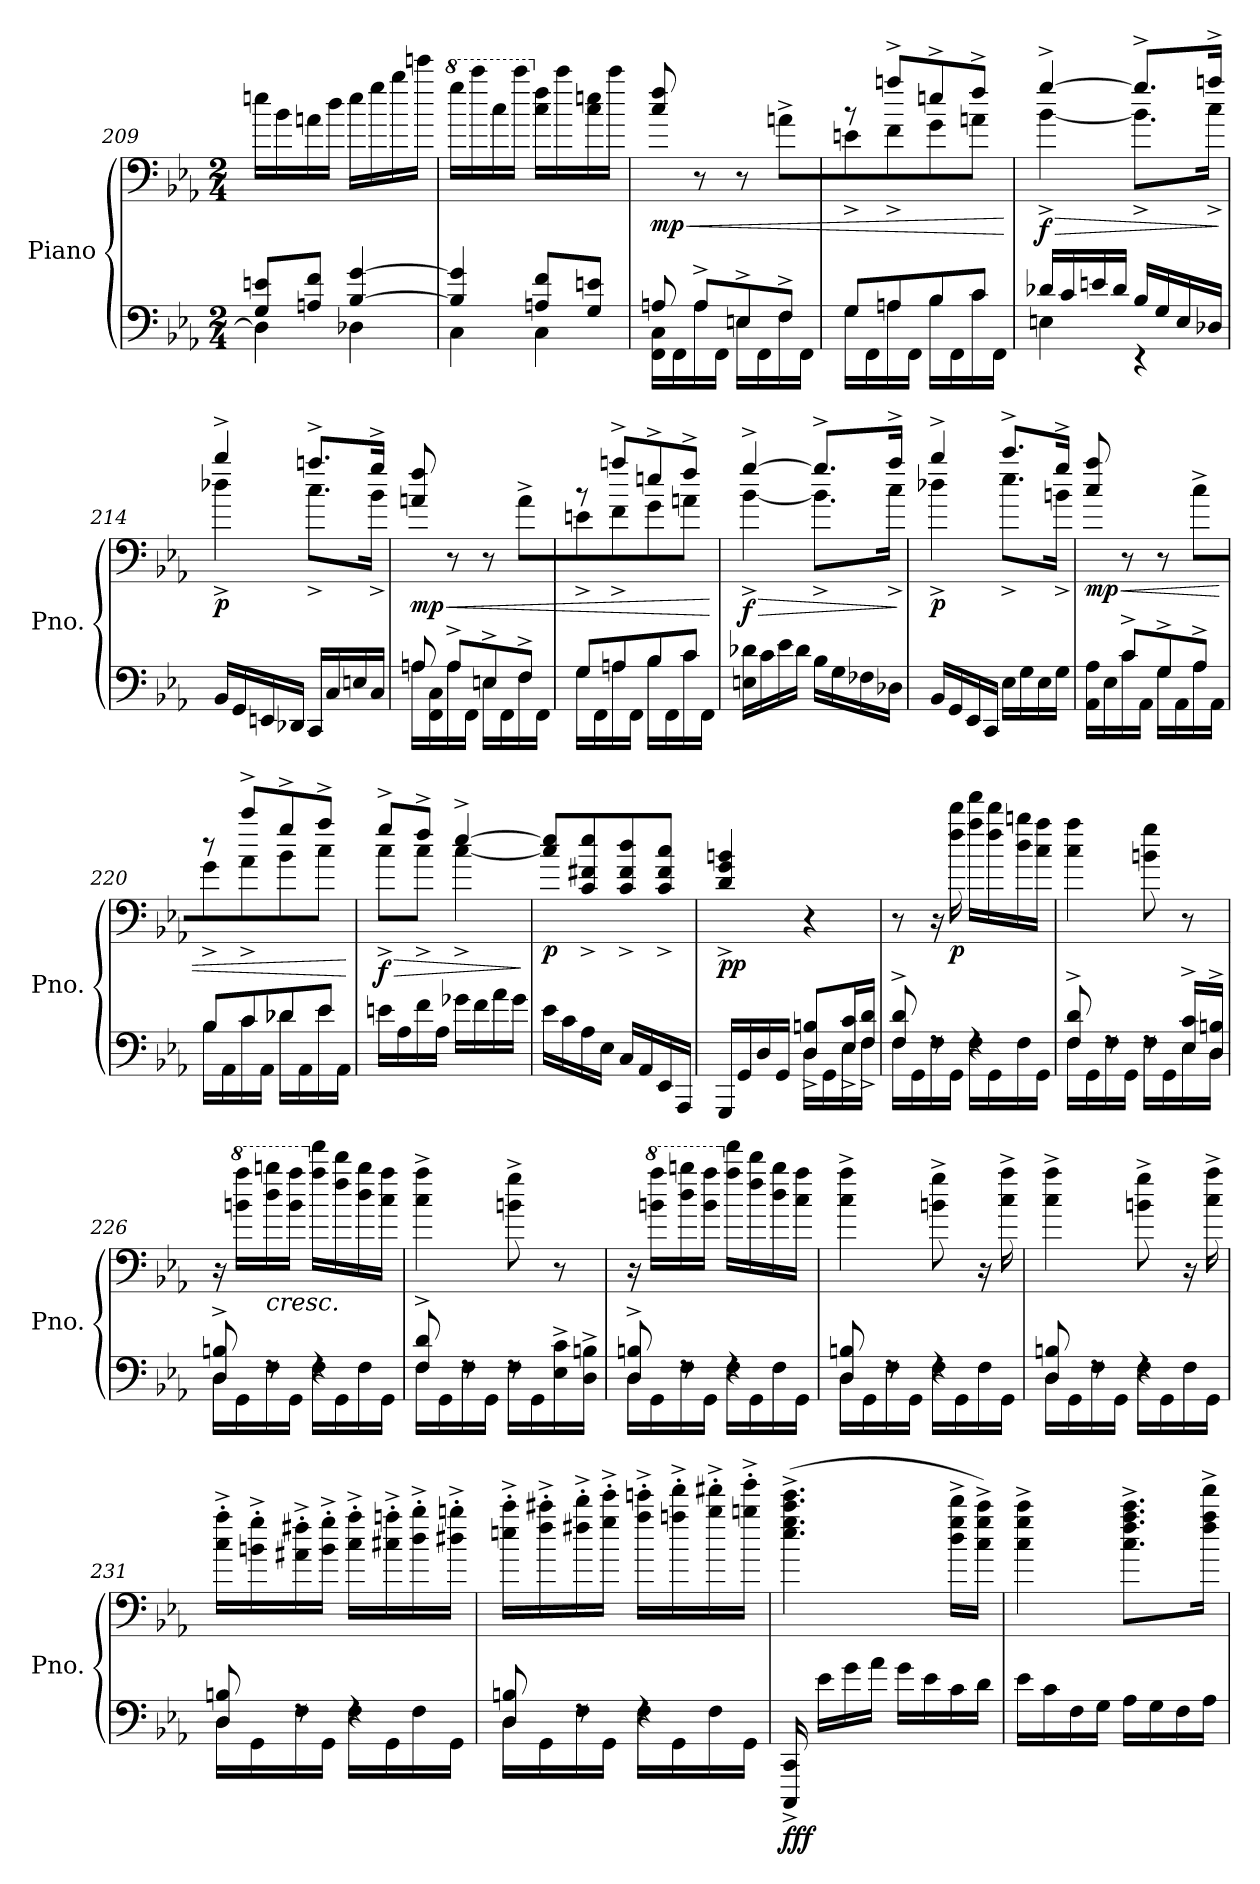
**kern	**kern	**dynam
*part1	*part1	*part1
*staff2	*staff1	*staff1/2
*I"Piano	*	*
*I'Pno.	*	*
*clefF4	*clefF4	*
*k[b-e-a-]	*k[b-e-a-]	*
*M2/4	*M2/4	*
=209	=209	=209
*^	*	*
8G/ 8en/L	4D\]	16een\LL	.
.	.	16b-\	.
8An/ 8f/J	.	16an\	.
.	.	16dd\JJ	.
[4B-/ [4g/	4D-X\	16ee\LL	.
.	.	16gg\	.
.	.	16bb-\	.
.	.	16eeen\JJ	.
=210	=210	=210	=210
*	*	*8va	*
4B-/] 4g/]	4C\	16ggg\LL	.
.	.	16cccc\	.
.	.	16ccc\	.
.	.	16cccc\JJ	.
*	*	*X8va	*
8An/ 8f/L	4C\	16cc\ 16ff\LL	.
.	.	16ccc\	.
8G/ 8en/J	.	16cc\ 16een\	.
.	.	16ccc\JJ	.
=211	=211	=211	=211
!	!	!	!LO:HP:b
*	*	*^	*
!	!	!	!	!LO:DY:n=1:b
8An/	16FF\ 16C\LL	8cc/ 8ff/	4.ryy	< mp
.	16FF\	.	.	.
8A^/L	16A\	8r	.	.
.	16FF\JJ	.	.	.
8En^/	16E\LL	8r	.	.
.	16FF\	.	.	.
8F^/J	16F\	8ryy	8an^\L	.
.	16FF\JJ	.	.	.
=212	=212	=212	=212	=212
8G/L	16G\LL	8r	8en^\	.
.	16FF\	.	.	.
8An/	16A\	8aan^/L	8f^\	.
.	16FF\JJ	.	.	.
8B-/	16B-\LL	8een^/	8g\	.
.	16FF\	.	.	.
8c/J	16c\	8ff^/J	8an\J	.
.	16FF\JJ	.	.	.
*v	*v	*	*	*
*	*v	*v	*
.	.	[
!!LO:LB:g=z
=213	=213	=213
*^	*	*
!	!	!	!LO:HP:b
*	*	*^	*
!	!	!	!	!LO:DY:n=1:b
16d-X/LL	4En\	[4gg^/	[4b-^\	> f
16c/	.	.	.	.
16en/	.	.	.	.
16d-/JJ	.	.	.	.
16B-/LL	4r	8.gg^/L]	8.b-^\L]	.
16G/	.	.	.	.
16E/	.	.	.	.
16D-X/JJ	.	16aan^/Jk	16cc^\Jk	.
*v	*v	*	*	*
*	*v	*v	*
.	.	]
=214	=214	=214
*	*^	*
!	!	!	!LO:DY:b
16BB-/LL	4bb-^/	4dd-X^\	p
16GG/	.	.	.
16EEn/	.	.	.
16DD-X/JJ	.	.	.
16CC/LL	8.aan^/L	8.cc^\L	.
16C/	.	.	.
16En/	.	.	.
16C/JJ	16gg^/Jk	16b-^\Jk	.
=215	=215	=215	=215
*^	*	*	*
!	!	!	!	!LO:HP:b
!	!	!	!	!LO:DY:n=1:b
8An/	16A\LL	8an/ 8ff/	4.ryy	< mp
.	16FF\ 16C\	.	.	.
8A^/L	16A\	8r	.	.
.	16FF\JJ	.	.	.
8En^/	16E\LL	8r	.	.
.	16FF\	.	.	.
8F^/J	16F\	8ryy	8a^\L	.
.	16FF\JJ	.	.	.
=216	=216	=216	=216	=216
8G/L	16G\LL	8r	8en^\	.
.	16FF\	.	.	.
8An/	16A\	8aan^/L	8f^\	.
.	16FF\JJ	.	.	.
8B-/	16B-\LL	8een^/	8g\	.
.	16FF\	.	.	.
8c/J	16c\	8ff^/J	8an\J	.
.	16FF\JJ	.	.	.
*v	*v	*	*	*
*	*v	*v	*
.	.	[
!!LO:LB:g=z
=217	=217	=217
!	!	!LO:HP:b
*	*^	*
!	!	!	!LO:DY:n=1:b
16En\ 16d-X\LL	[4gg^/	[4b-^\	> f
16c\	.	.	.
16e-\	.	.	.
16d-\JJ	.	.	.
16B-\LL	8.gg^/L]	8.b-^\L]	.
16G\	.	.	.
16F-X\	.	.	.
16D-X\JJ	16aa-^/Jk	16cc^\Jk	.
*	*v	*v	*
.	.	]
=218	=218	=218
*	*^	*
!	!	!	!LO:DY:b
16BB-/LL	4bb-^/	4dd-X^\	p
16GG/	.	.	.
16EE-/	.	.	.
16CC/JJ	.	.	.
16E-\LL	8.ccc^/L	8.ee-^\L	.
16G\	.	.	.
16E-\	.	.	.
16G\JJ	16gg^/Jk	16bn^\Jk	.
=219	=219	=219	=219
*^	*	*	*
!	!	!	!	!LO:HP:b
!	!	!	!	!LO:DY:n=1:b
8ryy	16AA-\ 16A-\LL	8cc/ 8aa-/	4.ryy	< mp
.	16E-\	.	.	.
8c^/L	16c\	8r	.	.
.	16AA-\JJ	.	.	.
8G^/	16G\LL	8r	.	.
.	16AA-\	.	.	.
8A-^/J	16A-\	8ryy	8cc^\L	.
.	16AA-\JJ	.	.	.
=220	=220	=220	=220	=220
8B-/L	16B-\LL	8r	8g^\	.
.	16AA-\	.	.	.
8c/	16c\	8ccc^/L	8a-^\	.
.	16AA-\JJ	.	.	.
8d-X/	16d-\LL	8gg^/	8b-\	.
.	16AA-\	.	.	.
8e-/J	16e-\	8aa-^/J	8cc\J	.
.	16AA-\JJ	.	.	.
*v	*v	*	*	*
*	*v	*v	*
.	.	[
=221	=221	=221
!	!	!LO:HP:b
*	*^	*
!	!	!	!LO:DY:n=1:b
16en\LL	8gg^/L	8cc^\L	> f
16A-\	.	.	.
16f\	8ff^/J	8cc^\J	.
16A-\JJ	.	.	.
16g-X\LL	[4ee-^/	[4cc^\	.
16f\	.	.	.
16a-\	.	.	.
16g-\JJ	.	.	.
*	*v	*v	*
.	.	]
!!LO:LB:g=z
=222	=222	=222
!	!	!LO:DY:b
16e-\LL	8cc/] 8ee-/]L	p
16c\	.	.
16A-\	8c/^ 8f#X/^ 8ee-/^	.
16E-\JJ	.	.
16C/LL	8c/^ 8f#/^ 8dd/^	.
16AA-/	.	.
16EE-/	8c/^ 8f#/^ 8cc/^J	.
16AAA-/JJ	.	.
=223	=223	=223
*	*MM100	*
*^	*	*
!	!	!	!LO:DY:b
16GGG/LL	4ryy	4d/^ 4g/^ 4bn/^	pp
16GG/	.	.	.
16D/	.	.	.
16GG/JJ	.	.	.
16D\LL	8D/^ 8Bn/^L	4r	.
16GG\	.	.	.
16E-\	16E-/^ 16c/^L	.	.
16F\JJ	16F/^ 16d/^JJ	.	.
=224	=224	=224	=224
*	*	*MM105	*
8F/^ 8d/^	16F\LL	8r	.
.	16GG\	.	.
8rF	16F\	16r	.
!	!	!	!LO:DY:b
.	16GG\JJ	16ff\ 16ddd\	p
4rF	16F\LL	16aa-\ 16fff\LL	.
.	16GG\	16ff\ 16ddd\	.
.	16F\	16dd\ 16bbn\	.
.	16GG\JJ	16cc\ 16aa-\JJ	.
=225	=225	=225	=225
8F/^ 8d/^	16F\LL	4cc\ 4aa-\	.
.	16GG\	.	.
8rF	16F\	.	.
.	16GG\JJ	.	.
8rF	16F\LL	8bn\ 8gg\	.
.	16GG\	.	.
16E-/^ 16c/^LL	16E-\	8r	.
16D/^ 16Bn/^JJ	16D\JJ	.	.
!!LO:LB:g=z
=226	=226	=226	=226
*	*	*MM110	*
8D/^ 8Bn/^	16D\LL	16r	.
*	*	*8va	*
.	16GG\	16bbn\ 16aaa-\LL	.
!	!	!LO:TX:b:i:t=cresc.	!
8rF	16F\	16ddd\ 16bbbn\	.
.	16GG\JJ	16bb\ 16aaa-\JJ	.
*	*	*X8va	*
4rF	16F\LL	16aa-\ 16fff\LL	.
.	16GG\	16ff\ 16ddd\	.
.	16F\	16dd\ 16bb\	.
.	16GG\JJ	16cc\ 16aa-\JJ	.
=227	=227	=227	=227
*	*	*MM115	*
8F/^ 8d/^	16F\LL	4cc\^ 4aa-\^	.
.	16GG\	.	.
8rF	16F\	.	.
.	16GG\JJ	.	.
8rF	16F\LL	8bn\^ 8gg\^	.
.	16GG\	.	.
16ryy	16E-\^ 16c\^	8r	.
16ryy	16D\^ 16Bn\^JJ	.	.
=228	=228	=228	=228
*	*	*MM120	*
8D/^ 8Bn/^	16D\LL	16r	.
*	*	*8va	*
.	16GG\	16bbn\ 16aaa-\LL	.
8rF	16F\	16ddd\ 16bbbn\	.
.	16GG\JJ	16bb\ 16aaa-\JJ	.
*	*	*X8va	*
4rF	16F\LL	16aa-\ 16fff\LL	.
.	16GG\	16ff\ 16ddd\	.
.	16F\	16dd\ 16bb\	.
.	16GG\JJ	16cc\ 16aa-\JJ	.
=229	=229	=229	=229
*	*	*MM115	*
8D/ 8Bn/	16D\LL	4cc\^ 4aa-\^	.
.	16GG\	.	.
8rF	16F\	.	.
.	16GG\JJ	.	.
4rF	16F\LL	8bn\^ 8gg\^	.
.	16GG\	.	.
.	16F\	16r	.
.	16GG\JJ	16cc\^ 16aa-\^	.
!!LO:PB:g=z
=230	=230	=230	=230
*	*	*MM110	*
8D/ 8Bn/	16D\LL	4cc\^ 4aa-\^	.
.	16GG\	.	.
8rF	16F\	.	.
.	16GG\JJ	.	.
4rF	16F\LL	8bn\^ 8gg\^	.
.	16GG\	.	.
.	16F\	16r	.
.	16GG\JJ	16cc\^ 16aa-\^	.
=231	=231	=231	=231
*	*	*MM100	*
8D/ 8Bn/	16D\LL	16cc\'^ 16aa-\'^LL	.
.	16GG\	16bn\'^ 16gg\'^	.
8rF	16F\	16a#X\'^ 16ff#X\'^	.
.	16GG\JJ	16b\'^ 16gg\'^JJ	.
4rF	16F\LL	16cc\'^ 16aa-\'^LL	.
.	16GG\	16cc#X\'^ 16aan\'^	.
.	16F\	16dd\'^ 16bb-\'^	.
.	16GG\JJ	16dd#X\'^ 16bbn\'^JJ	.
=232	=232	=232	=232
*	*	*MM80	*
8D/ 8Bn/	16D\LL	16een\'^ 16ccc\'^LL	.
.	16GG\	16ff\'^ 16ccc#X\'^	.
8rF	16F\	16ff#X\'^ 16ddd\'^	.
.	16GG\JJ	16gg\'^ 16eee-\'^JJ	.
4rF	16F\LL	16aa-\'^ 16eeen\'^LL	.
.	16GG\	16aan\'^ 16fff\'^	.
.	16F\	16bb-\'^ 16fff#X\'^	.
*	*	*MM40	*
.	16GG\JJ	16bbn\'^ 16ggg\'^JJ	.
*v	*v	*	*
=233	=233	=233
*	*MM120	*
*^	*	*
!	!	!	!LO:DY:b=2
!	!	!	!LO:DY:n=1:b
*v	*v	*	*
16CCC/^ 16CC/^	(>4.ee-\^ 4.gg\^ 4.ccc\^ 4.eee-\^	f ff
16e-\LL	.	.
16g\	.	.
16a-\JJ	.	.
16g\LL	.	.
16e-\	.	.
16c\	16dd\^ 16gg\^ 16ddd\^LL	.
16d\JJ	16cc\^ 16gg\^ 16ccc\^JJ)	.
!!LO:LB:g=z
=234	=234	=234
16e-\LL	4cc\^ 4gg\^ 4ccc\^	.
16c\	.	.
16F\	.	.
16G\JJ	.	.
16A-\LL	8.cc\^ 8.ff\^ 8.aa-\^ 8.ccc\^L	.
16G\	.	.
16F\	.	.
16A-\JJ	16ff\^ 16aa-\^ 16fff\^Jk	.
=	=	=
*-	*-	*-
